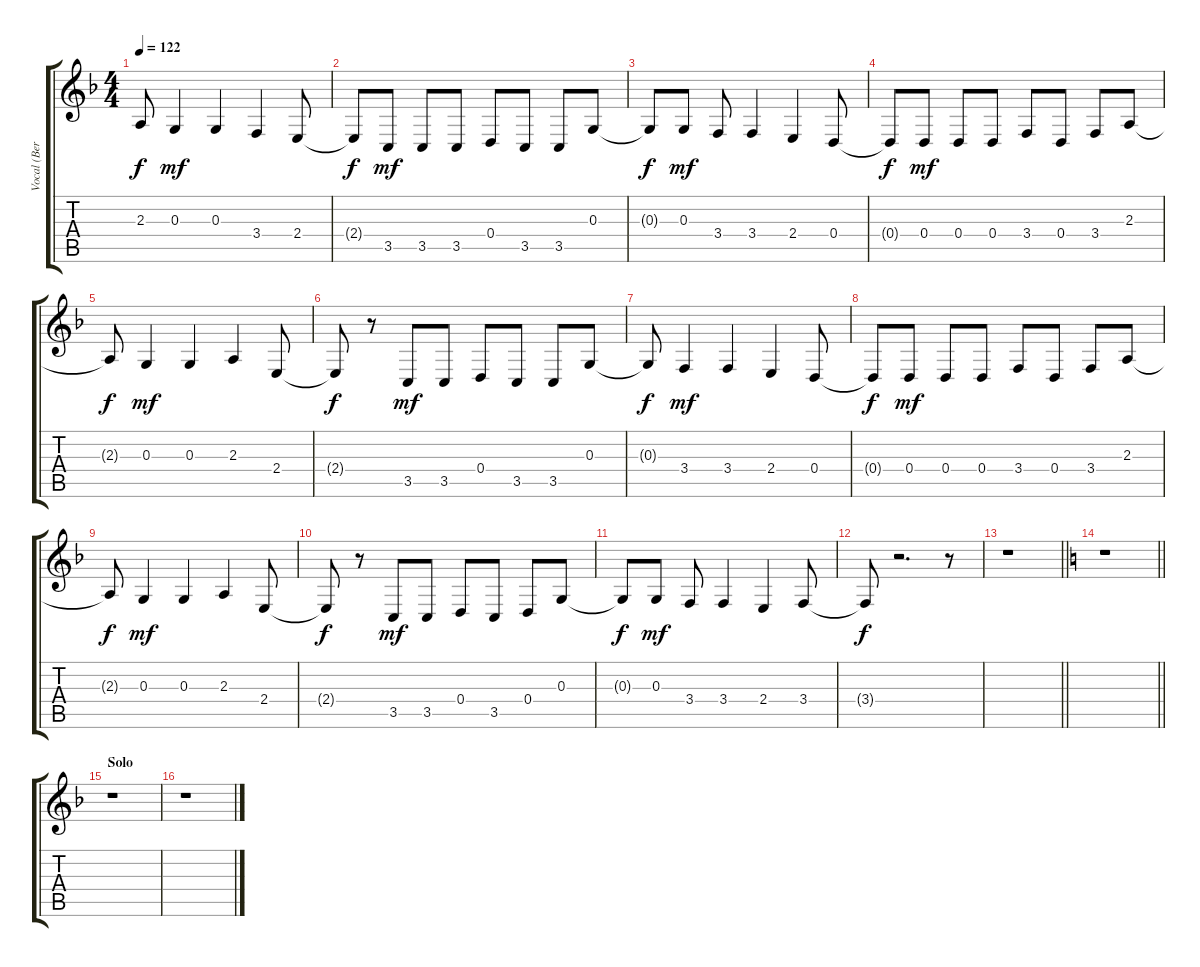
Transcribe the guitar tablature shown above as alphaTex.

\track ("Vocal (Bernard Sumner)" "Vocal (Ber") {mute instrument harpsichord}
\staff {score tabs}
\tuning (E4 B3 G3 D3 A2 E2) {hide}
\ts (4 4)
\tempo 122
\clef g2
\ks f
2.3{t}.8{dy f} 0.3.4{dy mf} 0.3.4 3.4.4 2.4.8 |
2.4{t}.8{dy f} 3.5.8{dy mf} 3.5.8 3.5.8 0.4.8 3.5.8 3.5.8 0.3.8 |
0.3{t}.8{dy f} 0.3.8{dy mf} 3.4.8 3.4.4 2.4.4 0.4.8 |
0.4{t}.8{dy f} 0.4.8{dy mf} 0.4.8 0.4.8 3.4.8 0.4.8 3.4.8 2.3.8 |
2.3{t}.8{dy f} 0.3.4{dy mf} 0.3.4 2.3.4 2.4.8 |
2.4{t}.8{dy f} r.8 3.5.8{dy mf} 3.5.8 0.4.8 3.5.8 3.5.8 0.3.8 |
0.3{t}.8{dy f} 3.4.4{dy mf} 3.4.4 2.4.4 0.4.8 |
0.4{t}.8{dy f} 0.4.8{dy mf} 0.4.8 0.4.8 3.4.8 0.4.8 3.4.8 2.3.8 |
2.3{t}.8{dy f} 0.3.4{dy mf} 0.3.4 2.3.4 2.4.8 |
2.4{t}.8{dy f} r.8 3.5.8{dy mf} 3.5.8 0.4.8 3.5.8 0.4.8 0.3.8 |
0.3{t}.8{dy f} 0.3.8{dy mf} 3.4.8 3.4.4 2.4.4 3.4.8 |
3.4{t}.8{dy f} r.2{d} r.8 |
\barLineRight lightlight
r.1 |
\barLineRight lightlight
\ks c
r.1 |
\section ("" "Solo")
\ks f
r.1 |
r.1
